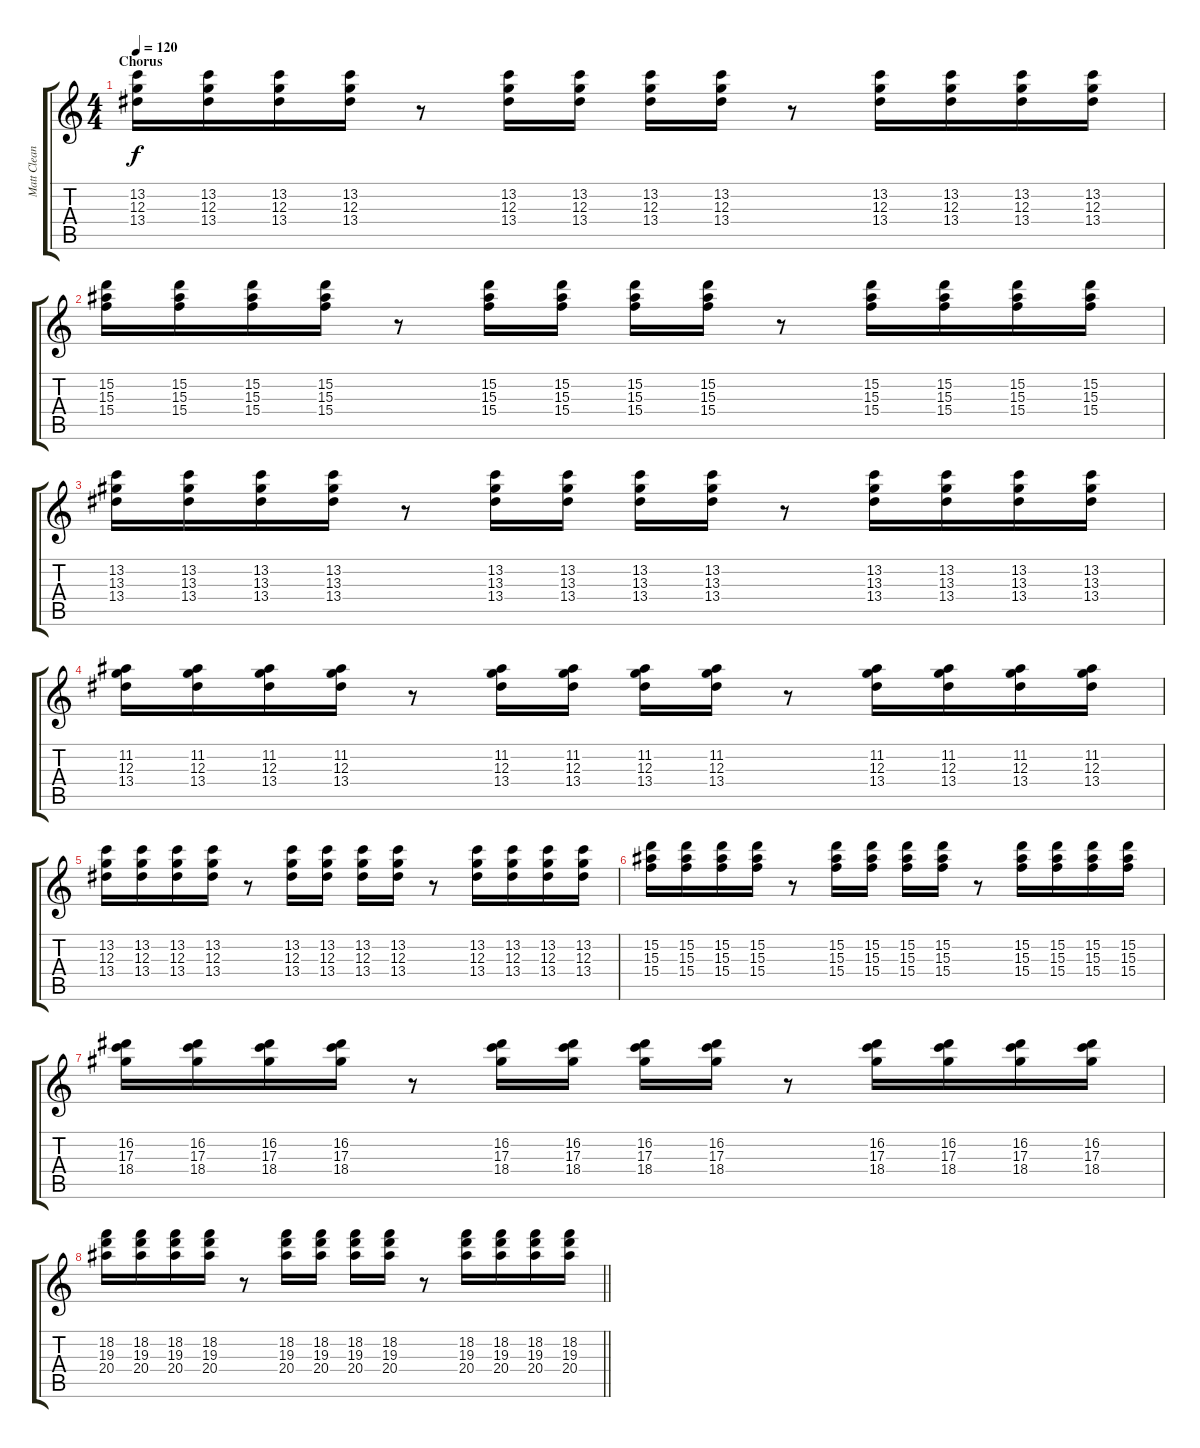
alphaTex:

\track ("Matt Clean" "Matt Clean") {instrument electricguitarclean}
\staff {score tabs}
\tuning (E4 B3 G3 D3 A2 E2) {hide}
\ts (4 4)
\section ("" "Chorus")
\tempo 120
\clef g2
\ks c
(13.2 12.3 13.4).16{dy f} (13.2 12.3 13.4).16 (13.2 12.3 13.4).16 (13.2 12.3 13.4).16 r.8 (13.2 12.3 13.4).16 (13.2 12.3 13.4).16 (13.2 12.3 13.4).16 (13.2 12.3 13.4).16 r.8 (13.2 12.3 13.4).16 (13.2 12.3 13.4).16 (13.2 12.3 13.4).16 (13.2 12.3 13.4).16 |
(15.2 15.3 15.4).16 (15.2 15.3 15.4).16 (15.2 15.3 15.4).16 (15.2 15.3 15.4).16 r.8 (15.2 15.3 15.4).16 (15.2 15.3 15.4).16 (15.2 15.3 15.4).16 (15.2 15.3 15.4).16 r.8 (15.2 15.3 15.4).16 (15.2 15.3 15.4).16 (15.2 15.3 15.4).16 (15.2 15.3 15.4).16 |
(13.2 13.3 13.4).16 (13.2 13.3 13.4).16 (13.2 13.3 13.4).16 (13.2 13.3 13.4).16 r.8 (13.2 13.3 13.4).16 (13.2 13.3 13.4).16 (13.2 13.3 13.4).16 (13.2 13.3 13.4).16 r.8 (13.2 13.3 13.4).16 (13.2 13.3 13.4).16 (13.2 13.3 13.4).16 (13.2 13.3 13.4).16 |
(11.2 12.3 13.4).16 (11.2 12.3 13.4).16 (11.2 12.3 13.4).16 (11.2 12.3 13.4).16 r.8 (11.2 12.3 13.4).16 (11.2 12.3 13.4).16 (11.2 12.3 13.4).16 (11.2 12.3 13.4).16 r.8 (11.2 12.3 13.4).16 (11.2 12.3 13.4).16 (11.2 12.3 13.4).16 (11.2 12.3 13.4).16 |
(13.2 12.3 13.4).16 (13.2 12.3 13.4).16 (13.2 12.3 13.4).16 (13.2 12.3 13.4).16 r.8 (13.2 12.3 13.4).16 (13.2 12.3 13.4).16 (13.2 12.3 13.4).16 (13.2 12.3 13.4).16 r.8 (13.2 12.3 13.4).16 (13.2 12.3 13.4).16 (13.2 12.3 13.4).16 (13.2 12.3 13.4).16 |
(15.2 15.3 15.4).16 (15.2 15.3 15.4).16 (15.2 15.3 15.4).16 (15.2 15.3 15.4).16 r.8 (15.2 15.3 15.4).16 (15.2 15.3 15.4).16 (15.2 15.3 15.4).16 (15.2 15.3 15.4).16 r.8 (15.2 15.3 15.4).16 (15.2 15.3 15.4).16 (15.2 15.3 15.4).16 (15.2 15.3 15.4).16 |
(16.2 17.3 18.4).16 (16.2 17.3 18.4).16 (16.2 17.3 18.4).16 (16.2 17.3 18.4).16 r.8 (16.2 17.3 18.4).16 (16.2 17.3 18.4).16 (16.2 17.3 18.4).16 (16.2 17.3 18.4).16 r.8 (16.2 17.3 18.4).16 (16.2 17.3 18.4).16 (16.2 17.3 18.4).16 (16.2 17.3 18.4).16 |
\barLineRight lightlight
(18.2 19.3 20.4).16 (18.2 19.3 20.4).16 (18.2 19.3 20.4).16 (18.2 19.3 20.4).16 r.8 (18.2 19.3 20.4).16 (18.2 19.3 20.4).16 (18.2 19.3 20.4).16 (18.2 19.3 20.4).16 r.8 (18.2 19.3 20.4).16 (18.2 19.3 20.4).16 (18.2 19.3 20.4).16 (18.2 19.3 20.4).16
